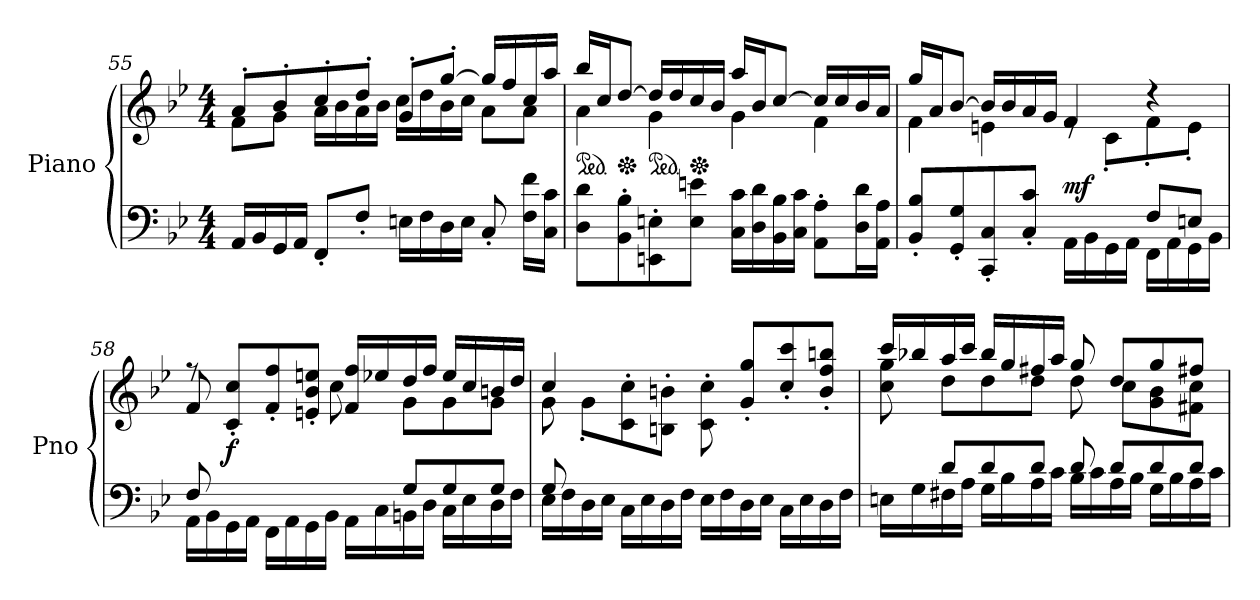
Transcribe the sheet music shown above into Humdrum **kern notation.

**kern	**kern	**dynam
*part1	*part1	*part1
*staff2	*staff1	*staff1/2
*I"Piano	*	*
*I'Pno	*	*
*clefF4	*clefG2	*
*k[b-e-]	*k[b-e-]	*
*M4/4	*M4/4	*
=55	=55	=55
*	*^	*
16AA/LL	8a'/L	8f\L	.
16BB-/	.	.	.
16GG/	8b-'/	8g\J	.
16AA/JJ	.	.	.
8FF'/L	8cc'/	16a\LL	.
.	.	16b-\	.
8F'/J	8dd'/J	16a\	.
.	.	16b-\JJ	.
16En\LL	8g'/L	16cc\LL	.
16F\	.	16dd\	.
16D\	[8gg'/J	16b-\	.
16E\JJ	.	16cc\JJ	.
8C'/	16gg/LL]	8a\L	.
.	16ff/	.	.
16F\ 16f\LL	16cc/	8a\J	.
16C\ 16c\JJ	16aa/JJ	.	.
=56	=56	=56	=56
*	*ped	*	*
8D\ 8d\L	16bb-/LL	4a\	.
.	16cc/J	.	.
*	*Xped	*	*
8BB-\' 8B-\'	[8dd/J	.	.
*	*ped	*	*
8EEn\' 8En\'	16dd/LL]	4g\	.
.	16dd/	.	.
*	*Xped	*	*
8E\ 8en\J	16cc/	.	.
.	16b-/JJ	.	.
16C\ 16c\LL	16aa/LL	4g\	.
16D\ 16d\	16b-/J	.	.
16BB-\ 16B-\	[8cc/J	.	.
16C\ 16c\JJ	.	.	.
8AA\' 8A\'L	16cc/LL]	4f\	.
.	16cc/	.	.
16D\ 16d\L	16b-/	.	.
16AA\ 16A\JJ	16a/JJ	.	.
!!LO:LB:g=z	!!
=57	=57	=57	=57
*^	*	*	*
8BB-/' 8B-/'L	2rBByy	16gg/LL	4f\	.
.	.	16a/J	.	.
8GG/' 8G/'	.	[8b-/J	.	.
8CC/' 8C/'	.	16b-/LL]	4en\	.
.	.	16b-/	.	.
8C/' 8c/'J	.	16a/	.	.
.	.	16g/JJ	.	.
!	!	!	!	!LO:DY:b
4rFyy	16AA\LL	4f/	8re	mf
.	16BB-\	.	.	.
.	16GG\	.	8c'\L	.
.	16AA\JJ	.	.	.
8F/L	16FF\LL	4rdd	8f'\	.
.	16AA\	.	.	.
8En/J	16GG\	.	8e'\J	.
.	16BB-\JJ	.	.	.
=58	=58	=58	=58	=58
8F/	16AA\LL	8rff	8f/	.
.	16BB-\	.	.	.
!	!	!	!	!LO:DY:b
8ryy	16GG\	8c/' 8cc/'L	8rcyy	f
.	16AA\JJ	.	.	.
4ryy	16FF\LL	8f/' 8ff/'	4reyy	.
.	16AA\	.	.	.
.	16GG\	8en/' 8b-/' 8een/'J	.	.
.	16BB-\JJ	.	.	.
8rFyy	16AA\LL	16f/ 16ff/LL	8cc\	.
.	16C\	16ee-X/	.	.
8G/L	16BBn\	16dd/	8g\L	.
.	16D\JJ	16ff/JJ	.	.
8G/	16C\LL	16ee-/LL	8g\	.
.	16E-\	16cc/	.	.
8G/J	16D\	16bn/	8g\J	.
.	16F\JJ	16dd/JJ	.	.
=59	=59	=59	=59	=59
8G/	16E-\LL	4cc/	8g\	.
.	16F\	.	.	.
8rFyy	16D\	.	8g'\L	.
.	16E-\JJ	.	.	.
4rFyy	16C\LL	4rddyy	8c\' 8cc\'	.
.	16E-\	.	.	.
.	16D\	.	8Bn\' 8bn\'J	.
.	16F\JJ	.	.	.
2rFyy	16E-\LL	8c\' 8cc\'	2rcccyy	.
.	16F\	.	.	.
.	16D\	8g/' 8gg/'L	.	.
.	16E-\JJ	.	.	.
.	16C\LL	8cc/' 8ccc/'	.	.
.	16E-\	.	.	.
.	16D\	8b/' 8ff/' 8bbn/'J	.	.
.	16F\JJ	.	.	.
!!LO:PB:g=z	!!
=60	=60	=60	=60	=60
8rAyy	16En\LL	16ccc/LL	8cc\ 8gg\	.
.	16G\	16bb-X/	.	.
8d/L	16F#X\	16aa/	8dd\L	.
.	16A\JJ	16ccc/JJ	.	.
8d/	16G\LL	16bb-/LL	8dd\	.
.	16B-\	16gg/	.	.
8d/J	16A\	16ff#X/	8dd\J	.
.	16c\JJ	16aa/JJ	.	.
8d/	16B-\LL	8gg/	8dd\	.
.	16c\	.	.	.
8d/L	16A\	8dd/L	8cc\L	.
.	16B-\JJ	.	.	.
8d/	16G\LL	8gg/	8g\ 8b-\	.
.	16B-\	.	.	.
8d/J	16A\	8ff#X/J	8f#X\ 8cc\J	.
.	16c\JJ	.	.	.
*v	*v	*	*	*
*	*v	*v	*
=	=	=
*-	*-	*-
